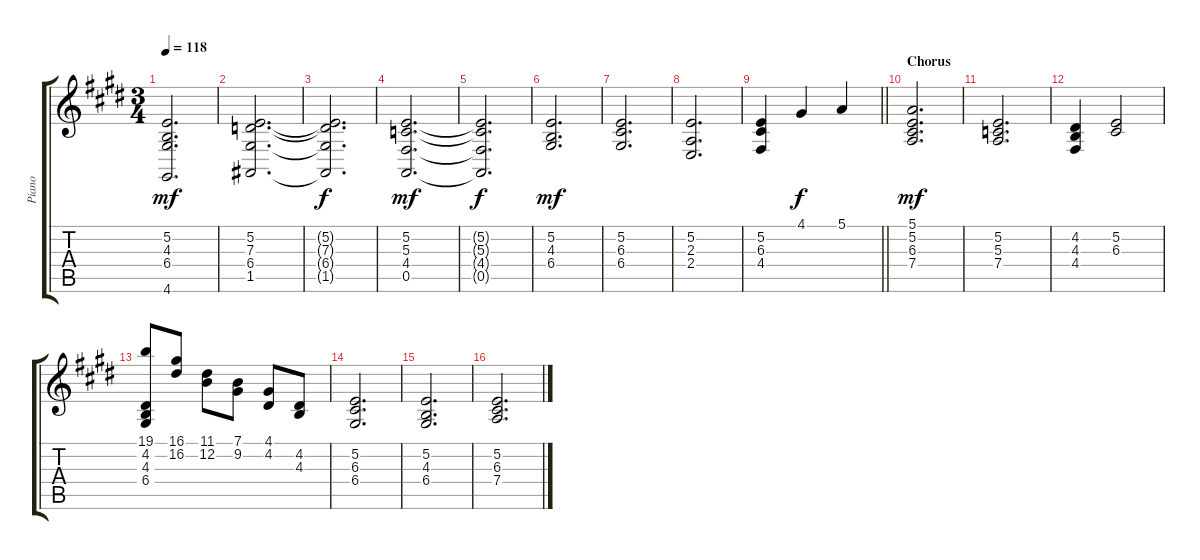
\track ("Piano" "Piano") {instrument acousticgrandpiano}
\staff {score tabs}
\tuning (E4 B3 G3 D3 A2 E2) {hide}
\ts (3 4)
\tempo 118
\clef g2
\ks e
(5.2 4.3 6.4 4.6).2{d dy mf} |
(5.2 7.3 6.4 1.5).2{d} |
(5.2{t} 7.3{t} 6.4{t} 1.5{t}).2{d dy f} |
(5.2 5.3 4.4 0.5).2{d dy mf} |
(5.2{t} 5.3{t} 4.4{t} 0.5{t}).2{d dy f} |
(5.2 4.3 6.4).2{d dy mf} |
(5.2 6.3 6.4).2{d} |
(5.2 2.3 2.4).2{d} |
\barLineRight lightlight
(5.2 6.3 4.4).4 4.1.4{dy f} 5.1.4 |
\section ("" "Chorus")
(5.1 5.2 6.3 7.4).2{d dy mf} |
(5.2 5.3 7.4).2{d} |
(4.2 4.3 4.4).4 (5.2 6.3).2 |
(19.1 4.2 4.3 6.4).8 (16.1 16.2).8 (11.1 12.2).8 (7.1 9.2).8 (4.1 4.2).8 (4.2 4.3).8 |
(5.2 6.3 6.4).2{d} |
(5.2 4.3 6.4).2{d} |
(5.2 6.3 7.4).2{d}
